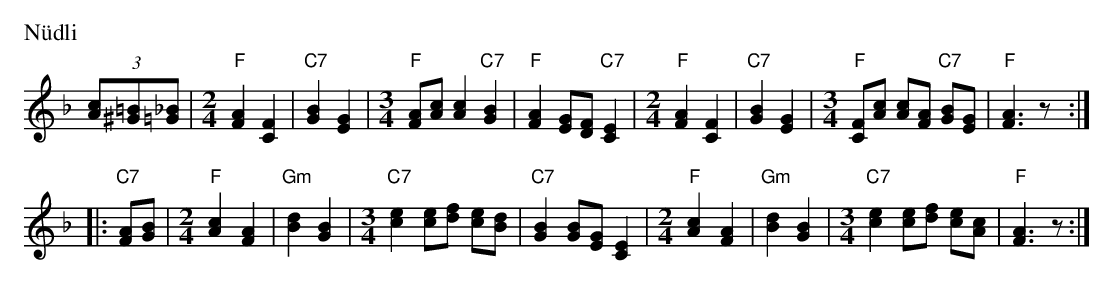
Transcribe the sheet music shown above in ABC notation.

X:1
P: N\"udli
M: none
K: F
(3[cA][=B^G][_B=G] \
|[M:2/4][L:1/8]"F"[F2A2] [C2F2] | "C7"[G2B2] [E2G2] \
|[M:3/4][L:1/8]"F"[FA][Ac] [A2c2] "C7"[G2B2] | "F"[F2A2] [EG][DF] "C7"[C2E2] \
|[M:2/4][L:1/8]"F"[F2A2] [C2F2] | "C7"[G2B2] [E2G2] \
|[M:3/4][L:1/8]"F"[CF][Ac] [Ac][FA] "C7"[GB][EG] | "F"[F3A3] z :|
|: "C7"[FA][GB] \
|[M:2/4][L:1/8]"F"[A2c2] [F2A2] | "Gm"[B2d2] [G2B2] \
|[M:3/4][L:1/8]"C7"[c2e2] [ce][df] [ce][Bd] | "C7"[G2B2] [GB][EG] [C2E2] \
|[M:2/4][L:1/8]"F"[A2c2] [F2A2] | "Gm"[B2d2] [G2B2] \
|[M:3/4][L:1/8]"C7"[c2e2] [ce][df] [ce][Ac] | "F"[F3A3] z :|
